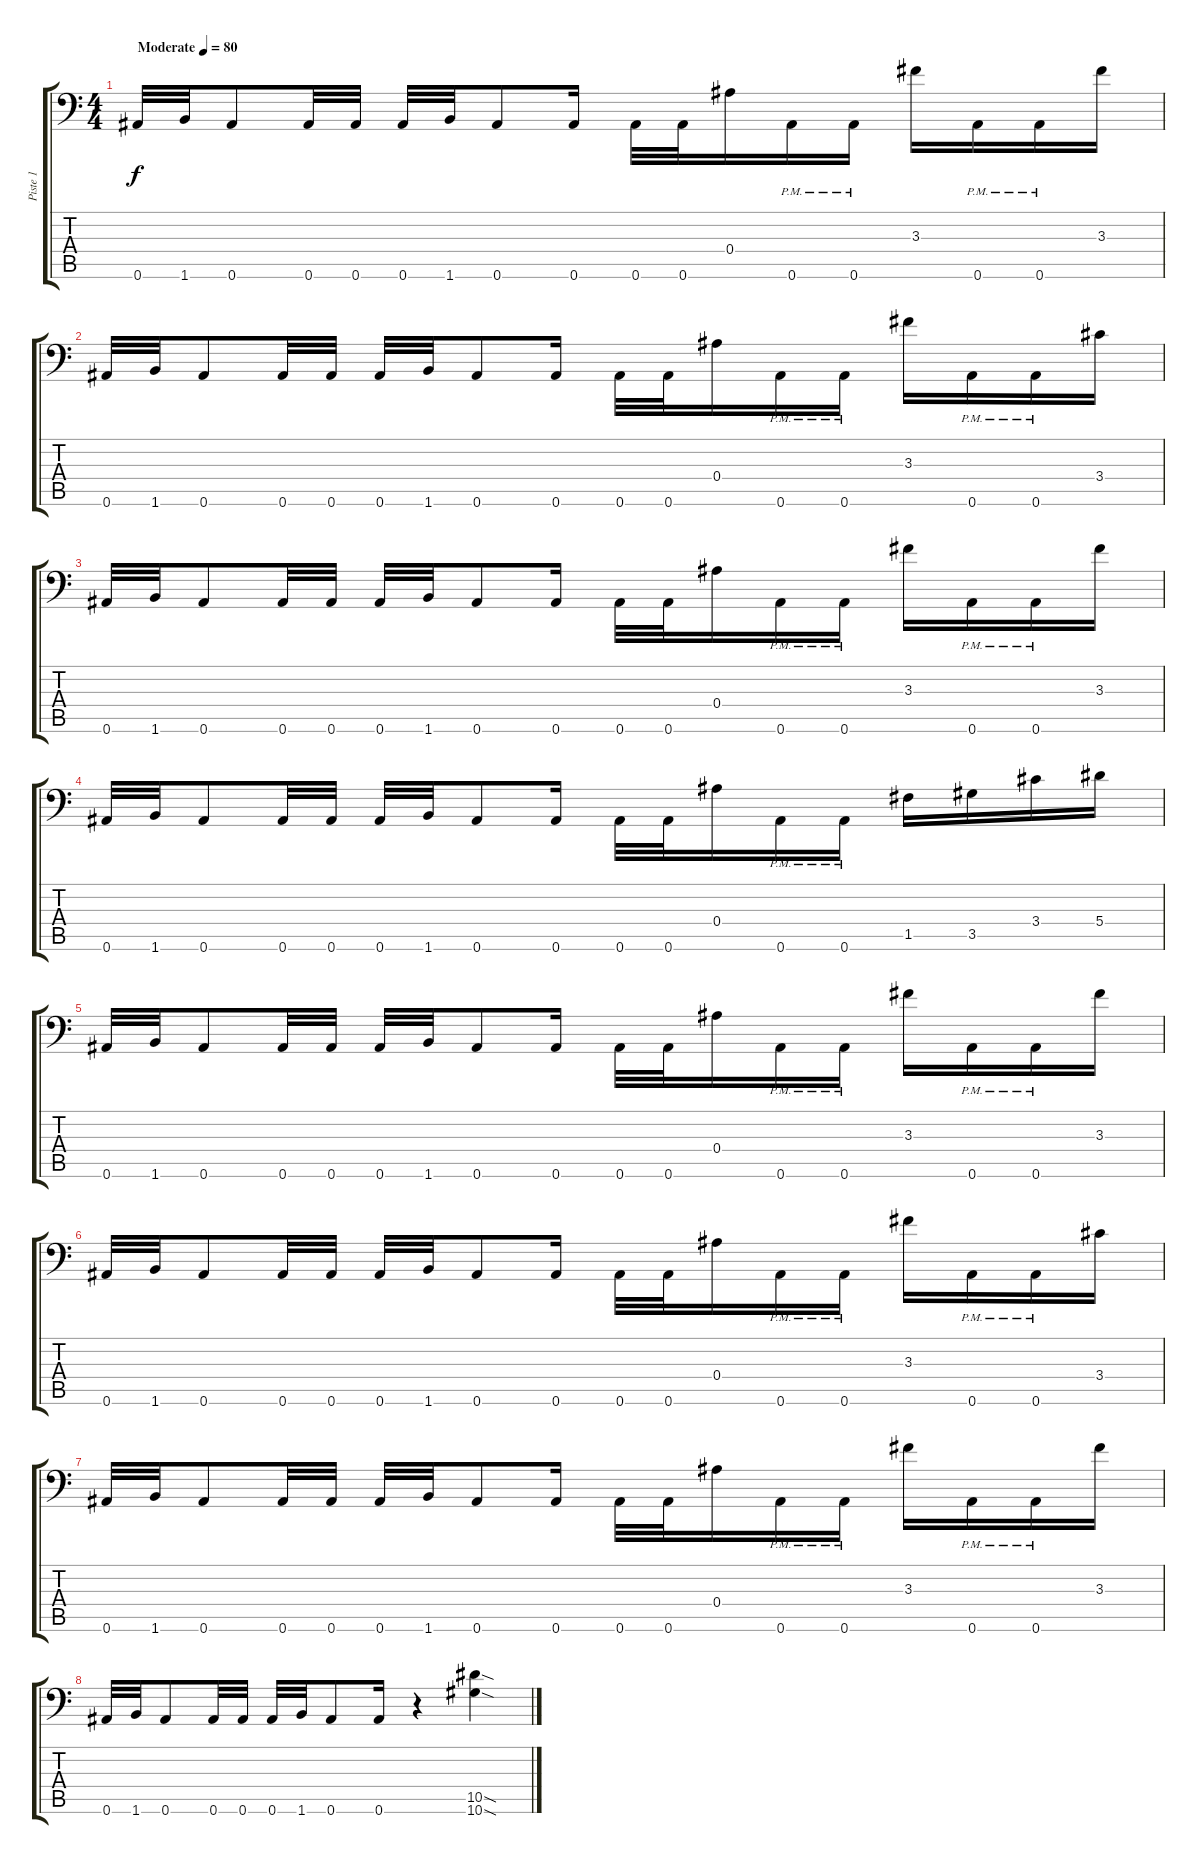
\track ("Piste 1" "Piste 1") {instrument distortionguitar}
\staff {score tabs}
\tuning (C4 G3 Eb3 Bb2 F2 Bb1) {hide}
\ts (4 4)
\tempo (80 "Moderate")
\clef f4
\ks c
0.6.32{dy f instrument distortionguitar} 1.6.32 0.6.8 0.6.32 0.6.32 0.6.32 1.6.32 0.6.8 0.6.16 0.6.32 0.6.32 0.4.16 0.6{pm}.16 0.6{pm}.16 3.3.16 0.6{pm}.16 0.6{pm}.16 3.3.16 |
0.6.32 1.6.32 0.6.8 0.6.32 0.6.32 0.6.32 1.6.32 0.6.8 0.6.16 0.6.32 0.6.32 0.4.16 0.6{pm}.16 0.6{pm}.16 3.3.16 0.6{pm}.16 0.6{pm}.16 3.4.16 |
0.6.32 1.6.32 0.6.8 0.6.32 0.6.32 0.6.32 1.6.32 0.6.8 0.6.16 0.6.32 0.6.32 0.4.16 0.6{pm}.16 0.6{pm}.16 3.3.16 0.6{pm}.16 0.6{pm}.16 3.3.16 |
0.6.32 1.6.32 0.6.8 0.6.32 0.6.32 0.6.32 1.6.32 0.6.8 0.6.16 0.6.32 0.6.32 0.4.16 0.6{pm}.16 0.6{pm}.16 1.5.16 3.5.16 3.4.16 5.4.16 |
0.6.32 1.6.32 0.6.8 0.6.32 0.6.32 0.6.32 1.6.32 0.6.8 0.6.16 0.6.32 0.6.32 0.4.16 0.6{pm}.16 0.6{pm}.16 3.3.16 0.6{pm}.16 0.6{pm}.16 3.3.16 |
0.6.32 1.6.32 0.6.8 0.6.32 0.6.32 0.6.32 1.6.32 0.6.8 0.6.16 0.6.32 0.6.32 0.4.16 0.6{pm}.16 0.6{pm}.16 3.3.16 0.6{pm}.16 0.6{pm}.16 3.4.16 |
0.6.32 1.6.32 0.6.8 0.6.32 0.6.32 0.6.32 1.6.32 0.6.8 0.6.16 0.6.32 0.6.32 0.4.16 0.6{pm}.16 0.6{pm}.16 3.3.16 0.6{pm}.16 0.6{pm}.16 3.3.16 |
0.6.32 1.6.32 0.6.8 0.6.32 0.6.32 0.6.32 1.6.32 0.6.8 0.6.16 r.4 (10.5{sod} 10.6{sod}).4
